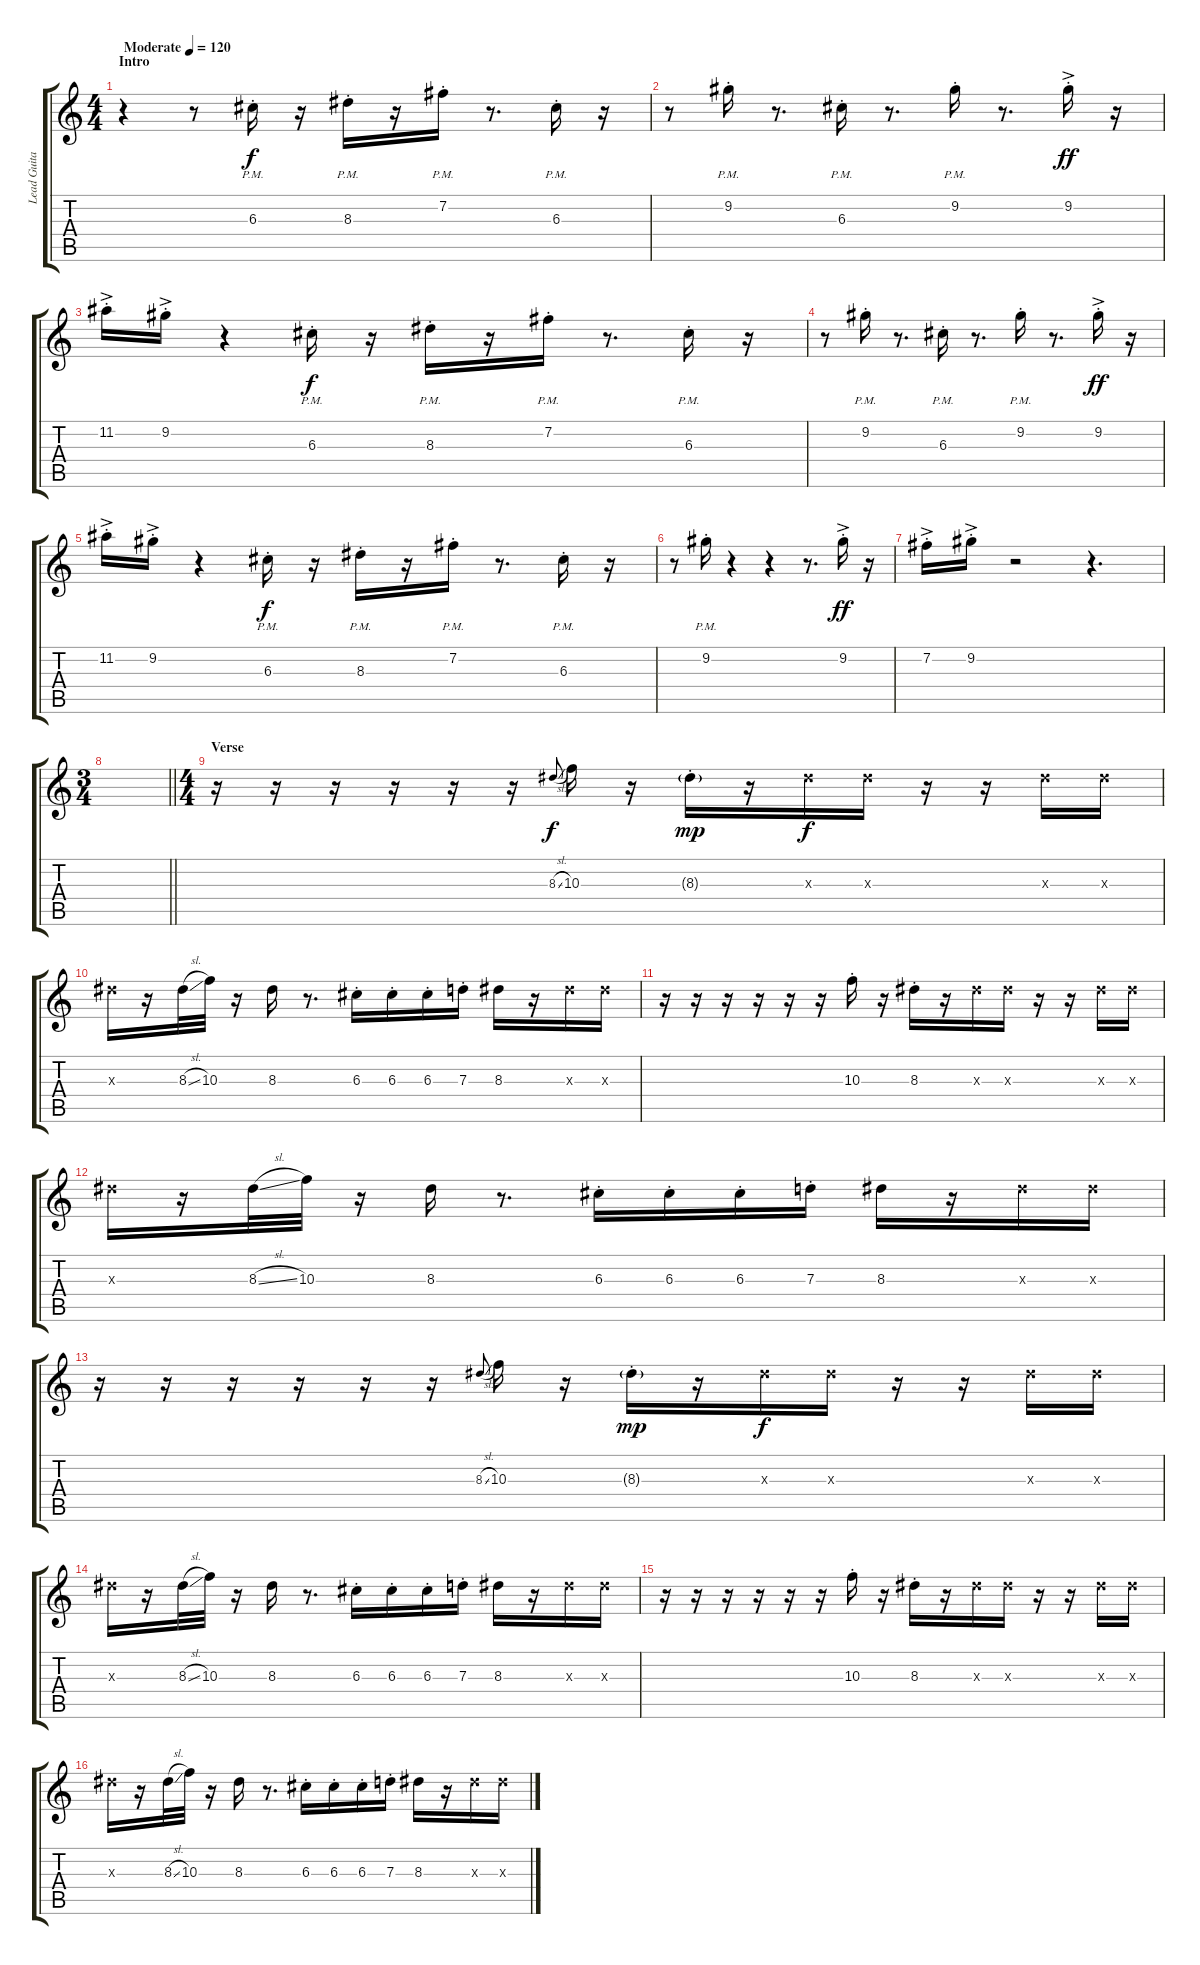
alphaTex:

\track ("Lead Guitar" "Lead Guita") {instrument electricguitarclean}
\staff {score tabs}
\tuning (E4 B3 G3 D3 A2 E2) {hide}
\ts (4 4)
\section ("" "Intro")
\tempo (120 "Moderate")
\clef g2
\ks c
r.4{dy f instrument electricguitarclean} r.8 6.3{pm st}.16 r.16 8.3{pm st}.16 r.16 7.2{pm st}.16 r.8{d} 6.3{pm st}.16 r.16 |
r.8 9.2{pm st}.16 r.8{d} 6.3{pm st}.16 r.8{d} 9.2{pm st}.16 r.8{d} 9.2{ac st}.16{dy ff} r.16 |
11.2{ac st}.16 9.2{ac st}.16 r.4 6.3{pm st}.16{dy f} r.16 8.3{pm st}.16 r.16 7.2{pm st}.16 r.8{d} 6.3{pm st}.16 r.16 |
r.8 9.2{pm st}.16 r.8{d} 6.3{pm st}.16 r.8{d} 9.2{pm st}.16 r.8{d} 9.2{ac st}.16{dy ff} r.16 |
11.2{ac st}.16 9.2{ac st}.16 r.4 6.3{pm st}.16{dy f} r.16 8.3{pm st}.16 r.16 7.2{pm st}.16 r.8{d} 6.3{pm st}.16 r.16 |
r.8 9.2{pm st}.16 r.4 r.4 r.8{d} 9.2{ac st}.16{dy ff} r.16 |
7.2{ac st}.16 9.2{ac st}.16 r.2 r.4{d} |
\ts (3 4)
\barLineRight lightlight
|
\ts (4 4)
\section ("" "Verse")
r.16 r.16 r.16 r.16 r.16 r.16 8.3{sl}.8{gr onbeat dy f} 10.3.16 r.16 8.3{g st}.16{dy mp} r.16 8.3{x}.16{dy f} 8.3{x}.16 r.16 r.16 8.3{x}.16 8.3{x}.16 |
8.3{x}.16 r.16 8.3{sl}.32 10.3.32 r.16 8.3.16 r.8{d} 6.3{st}.16 6.3{st}.16 6.3{st}.16 7.3{st}.16 8.3.16 r.16 8.3{x}.16 8.3{x}.16 |
r.16 r.16 r.16 r.16 r.16 r.16 10.3{st}.16 r.16 8.3{st}.16 r.16 8.3{x}.16 8.3{x}.16 r.16 r.16 8.3{x}.16 8.3{x}.16 |
8.3{x}.16 r.16 8.3{sl}.32 10.3.32 r.16 8.3.16 r.8{d} 6.3{st}.16 6.3{st}.16 6.3{st}.16 7.3{st}.16 8.3.16 r.16 8.3{x}.16 8.3{x}.16 |
r.16 r.16 r.16 r.16 r.16 r.16 8.3{sl}.8{gr onbeat} 10.3.16 r.16 8.3{g st}.16{dy mp} r.16 8.3{x}.16{dy f} 8.3{x}.16 r.16 r.16 8.3{x}.16 8.3{x}.16 |
8.3{x}.16 r.16 8.3{sl}.32 10.3.32 r.16 8.3.16 r.8{d} 6.3{st}.16 6.3{st}.16 6.3{st}.16 7.3{st}.16 8.3.16 r.16 8.3{x}.16 8.3{x}.16 |
r.16 r.16 r.16 r.16 r.16 r.16 10.3{st}.16 r.16 8.3{st}.16 r.16 8.3{x}.16 8.3{x}.16 r.16 r.16 8.3{x}.16 8.3{x}.16 |
8.3{x}.16 r.16 8.3{sl}.32 10.3.32 r.16 8.3.16 r.8{d} 6.3{st}.16 6.3{st}.16 6.3{st}.16 7.3{st}.16 8.3.16 r.16 8.3{x}.16 8.3{x}.16
